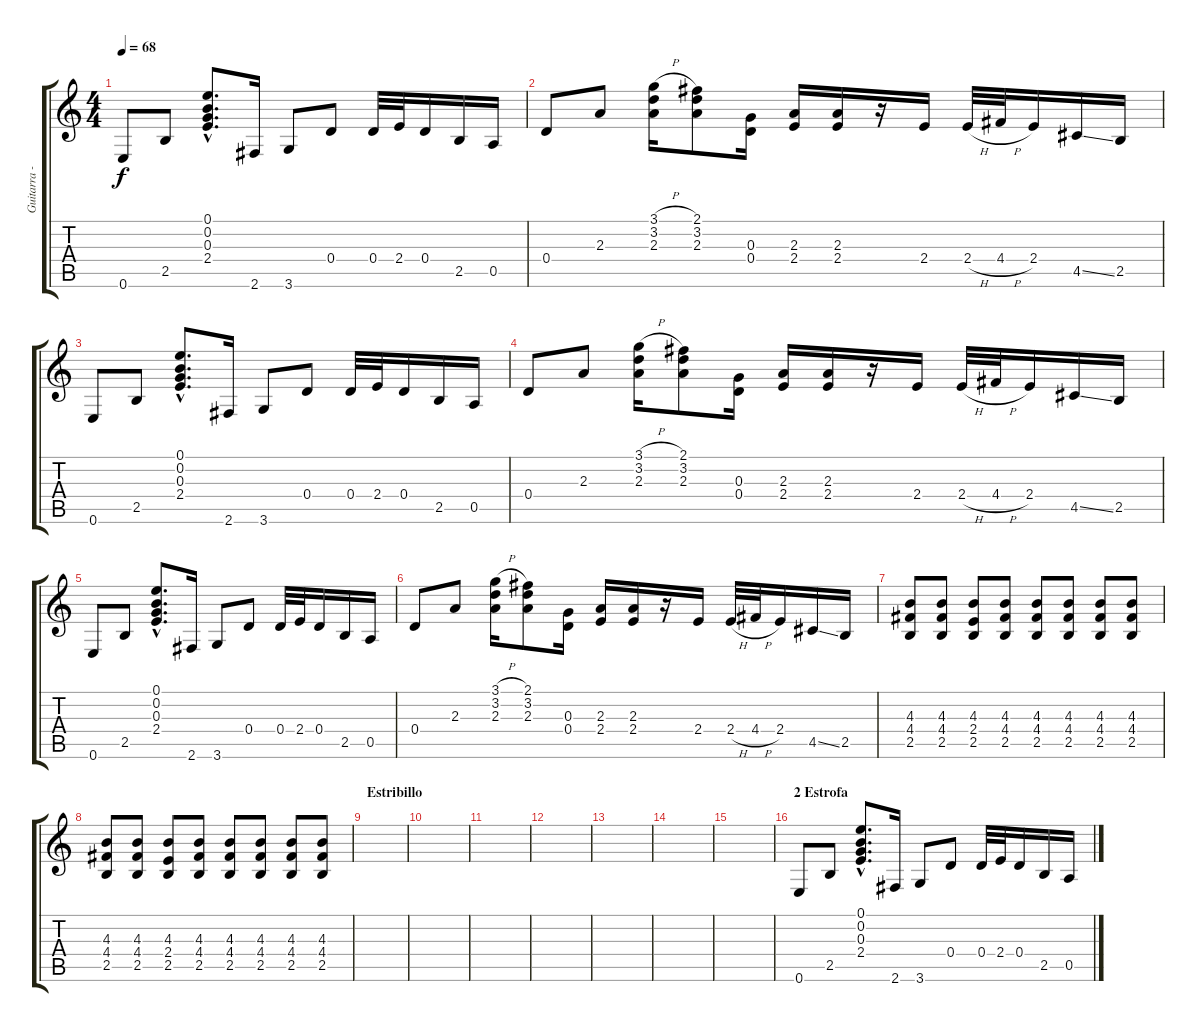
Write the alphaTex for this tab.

\track ("Guitarra - Gustavo Napoli" "Guitarra -") {instrument electricguitarclean}
\staff {score tabs}
\tuning (E4 B3 G3 D3 A2 E2) {hide}
\ts (4 4)
\tempo 68
\clef g2
\ks c
0.6.8{dy f} 2.5.8 (0.1{hac} 0.2{hac} 0.3{hac} 2.4{hac}).8{d} 2.6.16 3.6.8 0.4.8 0.4.32 2.4.32 0.4.16 2.5.16 0.5.16 |
0.4.8 2.3.8 (3.1{h} 3.2 2.3).16 (2.1 3.2 2.3).8 (0.3 0.4).16 (2.3 2.4).16 (2.3 2.4).16 r.16 2.4.16 2.4{h}.32 4.4{h}.32 2.4.16 4.5{ss}.16 2.5.16 |
0.6.8 2.5.8 (0.1{hac} 0.2{hac} 0.3{hac} 2.4{hac}).8{d} 2.6.16 3.6.8 0.4.8 0.4.32 2.4.32 0.4.16 2.5.16 0.5.16 |
0.4.8 2.3.8 (3.1{h} 3.2 2.3).16 (2.1 3.2 2.3).8 (0.3 0.4).16 (2.3 2.4).16 (2.3 2.4).16 r.16 2.4.16 2.4{h}.32 4.4{h}.32 2.4.16 4.5{ss}.16 2.5.16 |
0.6.8 2.5.8 (0.1{hac} 0.2{hac} 0.3{hac} 2.4{hac}).8{d} 2.6.16 3.6.8 0.4.8 0.4.32 2.4.32 0.4.16 2.5.16 0.5.16 |
0.4.8 2.3.8 (3.1{h} 3.2 2.3).16 (2.1 3.2 2.3).8 (0.3 0.4).16 (2.3 2.4).16 (2.3 2.4).16 r.16 2.4.16 2.4{h}.32 4.4{h}.32 2.4.16 4.5{ss}.16 2.5.16 |
(4.3 4.4 2.5).8{instrument distortionguitar} (4.3 4.4 2.5).8 (4.3 2.4 2.5).8 (4.3 4.4 2.5).8 (4.3 4.4 2.5).8 (4.3 4.4 2.5).8 (4.3 4.4 2.5).8 (4.3 4.4 2.5).8 |
(4.3 4.4 2.5).8 (4.3 4.4 2.5).8 (4.3 2.4 2.5).8 (4.3 4.4 2.5).8 (4.3 4.4 2.5).8 (4.3 4.4 2.5).8 (4.3 4.4 2.5).8 (4.3 4.4 2.5).8 |
\section ("" "Estribillo")
|
|
|
|
|
|
|
\section ("" "2 Estrofa")
0.6.8 2.5.8 (0.1{hac} 0.2{hac} 0.3{hac} 2.4{hac}).8{d} 2.6.16 3.6.8 0.4.8 0.4.32 2.4.32 0.4.16 2.5.16 0.5.16
